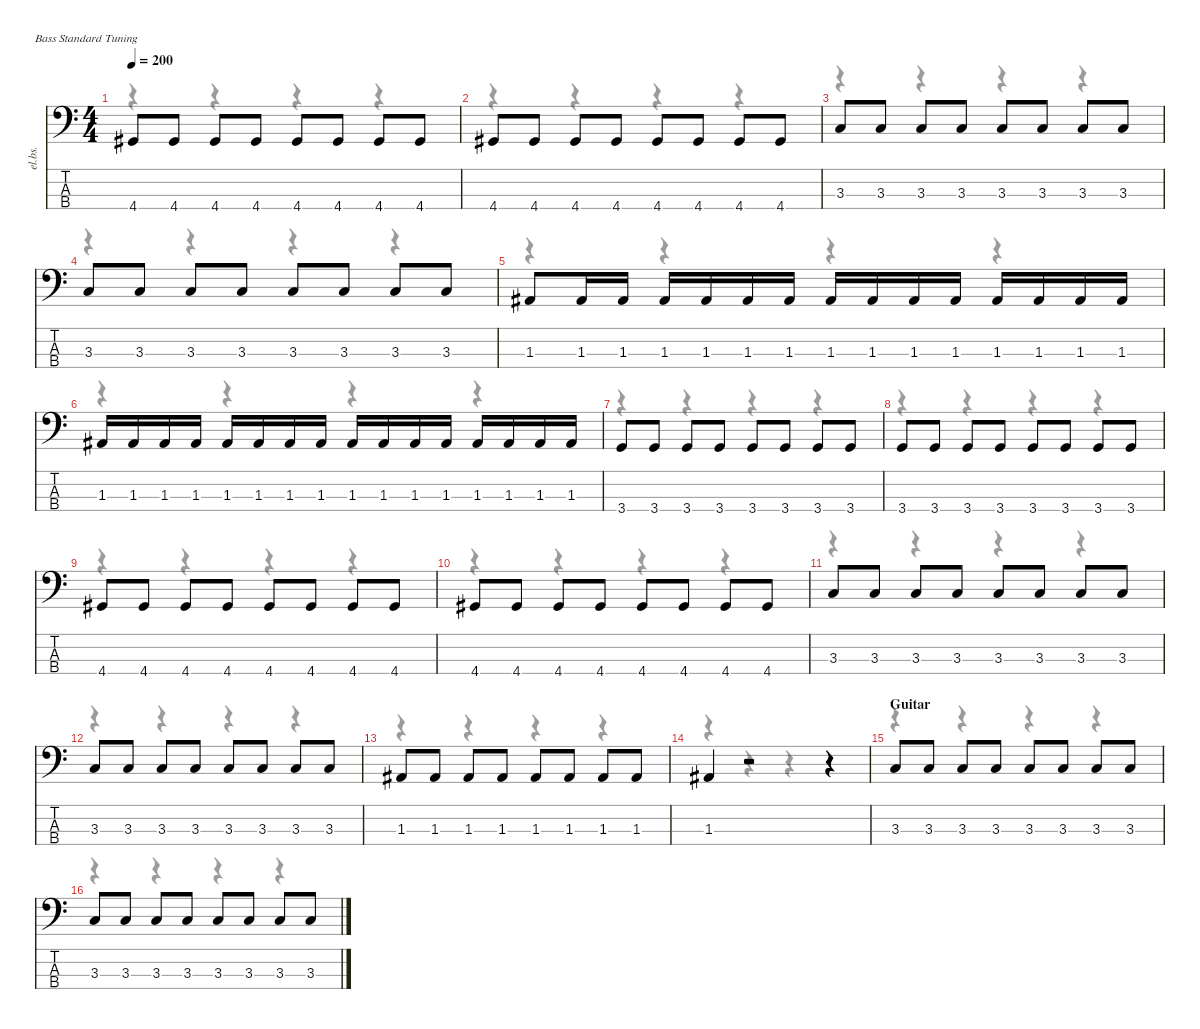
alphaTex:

\hideDynamics
\bracketExtendMode nobrackets
\otherSystemsTrackNameOrientation horizontal
\track ("Bass" "el.bs.") {instrument electricbassfinger}
\staff {score tabs}
\tuning (G2 D2 A1 E1)
\voice
\ts (4 4)
\section ("" "")
\scale
1.05664
\tempo 200
\accidentals auto
\clef f4
\ottava regular
\simile none
\ks c
4.4{acc #}.8{dy f} 4.4{acc #}.8 4.4{acc #}.8 4.4{acc #}.8 4.4{acc #}.8 4.4{acc #}.8 4.4{acc #}.8 4.4{acc #}.8 |
\scale
0.997499 4.4{acc #}.8 4.4{acc #}.8 4.4{acc #}.8 4.4{acc #}.8 4.4{acc #}.8 4.4{acc #}.8 4.4{acc #}.8 4.4{acc #}.8 |
\scale
0.997499 3.3.8 3.3.8 3.3.8 3.3.8 3.3.8 3.3.8 3.3.8 3.3.8 |
\scale
0.997499 3.3.8 3.3.8 3.3.8 3.3.8 3.3.8 3.3.8 3.3.8 3.3.8 |
\scale
0.975432 1.3{acc #}.8 1.3{acc #}.16 1.3{acc #}.16 1.3{acc #}.16 1.3{acc #}.16 1.3{acc #}.16 1.3{acc #}.16 1.3{acc #}.16 1.3{acc #}.16 1.3{acc #}.16 1.3{acc #}.16 1.3{acc #}.16 1.3{acc #}.16 1.3{acc #}.16 1.3{acc #}.16 |
\scale
0.975432 1.3{acc #}.16 1.3{acc #}.16 1.3{acc #}.16 1.3{acc #}.16 1.3{acc #}.16 1.3{acc #}.16 1.3{acc #}.16 1.3{acc #}.16 1.3{acc #}.16 1.3{acc #}.16 1.3{acc #}.16 1.3{acc #}.16 1.3{acc #}.16 1.3{acc #}.16 1.3{acc #}.16 1.3{acc #}.16 |
\scale
1.07564 3.4.8 3.4.8 3.4.8 3.4.8 3.4.8 3.4.8 3.4.8 3.4.8 |
\scale
0.990757 3.4.8 3.4.8 3.4.8 3.4.8 3.4.8 3.4.8 3.4.8 3.4.8 |
\scale
0.961334 4.4{acc #}.8 4.4{acc #}.8 4.4{acc #}.8 4.4{acc #}.8 4.4{acc #}.8 4.4{acc #}.8 4.4{acc #}.8 4.4{acc #}.8 |
\scale
0.990757 4.4{acc #}.8 4.4{acc #}.8 4.4{acc #}.8 4.4{acc #}.8 4.4{acc #}.8 4.4{acc #}.8 4.4{acc #}.8 4.4{acc #}.8 |
\scale
0.990757 3.3.8 3.3.8 3.3.8 3.3.8 3.3.8 3.3.8 3.3.8 3.3.8 |
\scale
0.990757 3.3.8 3.3.8 3.3.8 3.3.8 3.3.8 3.3.8 3.3.8 3.3.8 |
\scale
1.06929 1.3{acc #}.8 1.3{acc #}.8 1.3{acc #}.8 1.3{acc #}.8 1.3{acc #}.8 1.3{acc #}.8 1.3{acc #}.8 1.3{acc #}.8 |
\scale
0.993086 1.3{acc #}.4 r.2 r.4 |
\section ("" "Guitar")
\scale
0.988084 3.3.8 3.3.8 3.3.8 3.3.8 3.3.8 3.3.8 3.3.8 3.3.8 |
\scale
0.988084 3.3.8 3.3.8 3.3.8 3.3.8 3.3.8 3.3.8 3.3.8 3.3.8
\voice
\clef f4
\ottava regular
\simile none
\ks c
r.4{dy mf} r.4 r.4 r.4 |
r.4 r.4 r.4 r.4 |
r.4 r.4 r.4 r.4 |
r.4 r.4 r.4 r.4 |
r.4 r.4 r.4 r.4 |
r.4 r.4 r.4 r.4 |
r.4 r.4 r.4 r.4 |
r.4 r.4 r.4 r.4 |
r.4 r.4 r.4 r.4 |
r.4 r.4 r.4 r.4 |
r.4 r.4 r.4 r.4 |
r.4 r.4 r.4 r.4 |
r.4 r.4 r.4 r.4 |
r.4 r.4 r.4 r.4 |
r.4 r.4 r.4 r.4 |
r.4 r.4 r.4 r.4
